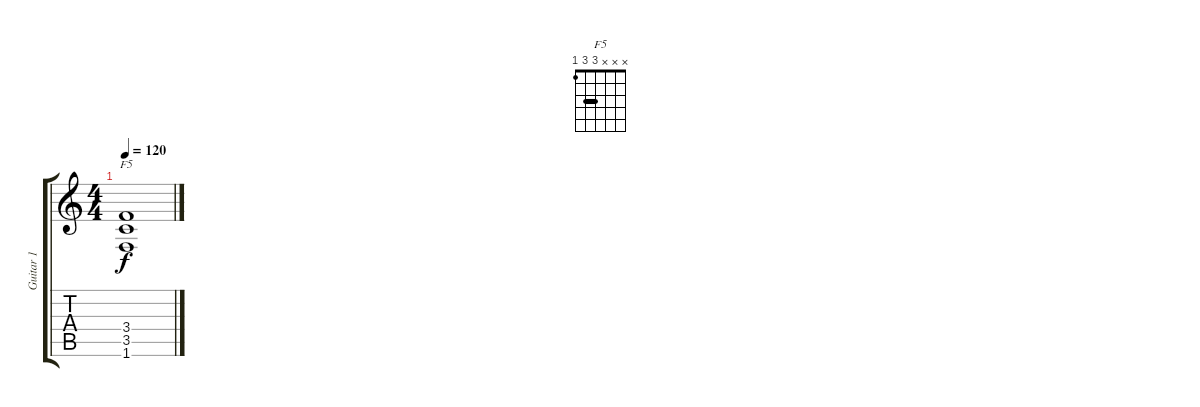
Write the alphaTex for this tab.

\track ("Guitar 1 " "Guitar 1 ") {instrument overdrivenguitar}
\staff {score tabs}
\tuning (E4 B3 G3 D3 A2 E2) {hide}
\chord ("F5" x x x 3 3 1) {barre 3}
\ts (4 4)
\tempo 120
\clef g2
\ks c
(3.4 3.5 1.6).1{ch "F5" dy f}
